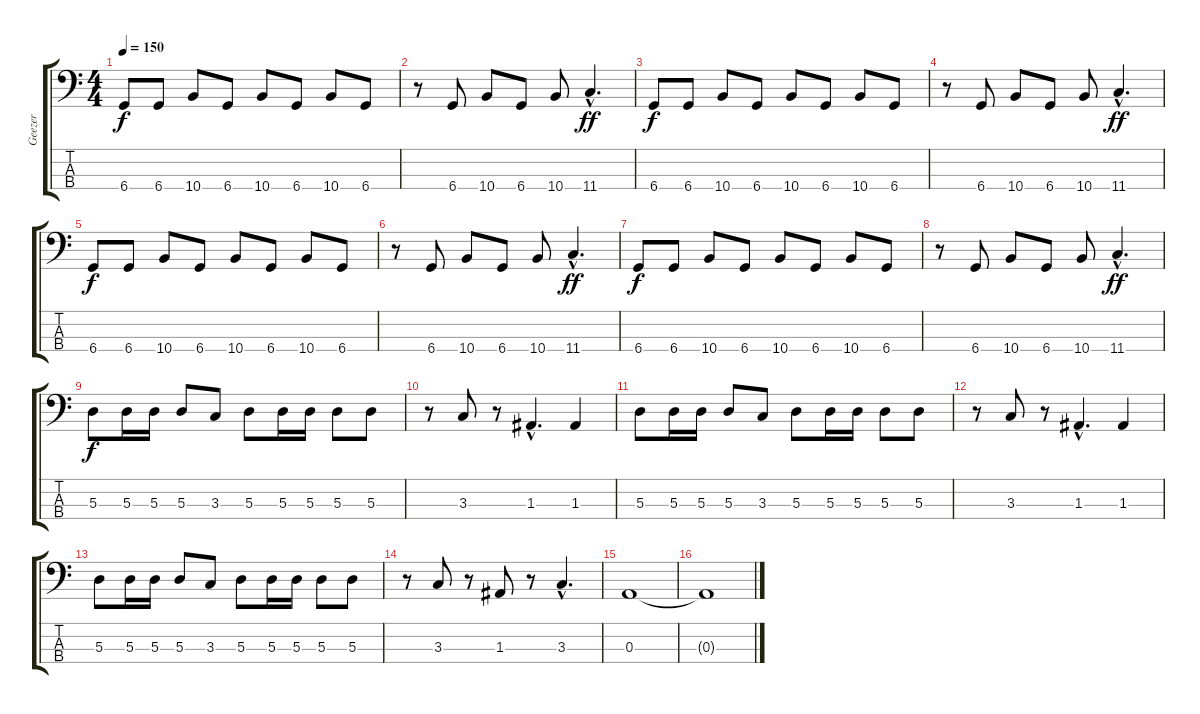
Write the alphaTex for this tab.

\track ("Geezer" "Geezer") {instrument electricbassfinger}
\staff {score tabs}
\tuning (G2 D2 A1 Db1) {hide}
\ts (4 4)
\tempo 150
\clef f4
\ks c
6.4.8{dy f} 6.4.8 10.4.8 6.4.8 10.4.8 6.4.8 10.4.8 6.4.8 |
r.8 6.4.8 10.4.8 6.4.8 10.4.8 11.4{hac}.4{d dy ff} |
6.4.8{dy f} 6.4.8 10.4.8 6.4.8 10.4.8 6.4.8 10.4.8 6.4.8 |
r.8 6.4.8 10.4.8 6.4.8 10.4.8 11.4{hac}.4{d dy ff} |
6.4.8{dy f} 6.4.8 10.4.8 6.4.8 10.4.8 6.4.8 10.4.8 6.4.8 |
r.8 6.4.8 10.4.8 6.4.8 10.4.8 11.4{hac}.4{d dy ff} |
6.4.8{dy f} 6.4.8 10.4.8 6.4.8 10.4.8 6.4.8 10.4.8 6.4.8 |
r.8 6.4.8 10.4.8 6.4.8 10.4.8 11.4{hac}.4{d dy ff} |
5.3.8{dy f} 5.3.16 5.3.16 5.3.8 3.3.8 5.3.8 5.3.16 5.3.16 5.3.8 5.3.8 |
r.8 3.3.8 r.8 1.3{hac}.4{d} 1.3.4 |
5.3.8 5.3.16 5.3.16 5.3.8 3.3.8 5.3.8 5.3.16 5.3.16 5.3.8 5.3.8 |
r.8 3.3.8 r.8 1.3{hac}.4{d} 1.3.4 |
5.3.8 5.3.16 5.3.16 5.3.8 3.3.8 5.3.8 5.3.16 5.3.16 5.3.8 5.3.8 |
r.8 3.3.8 r.8 1.3.8 r.8 3.3{hac}.4{d} |
0.3.1 |
0.3{t}.1
